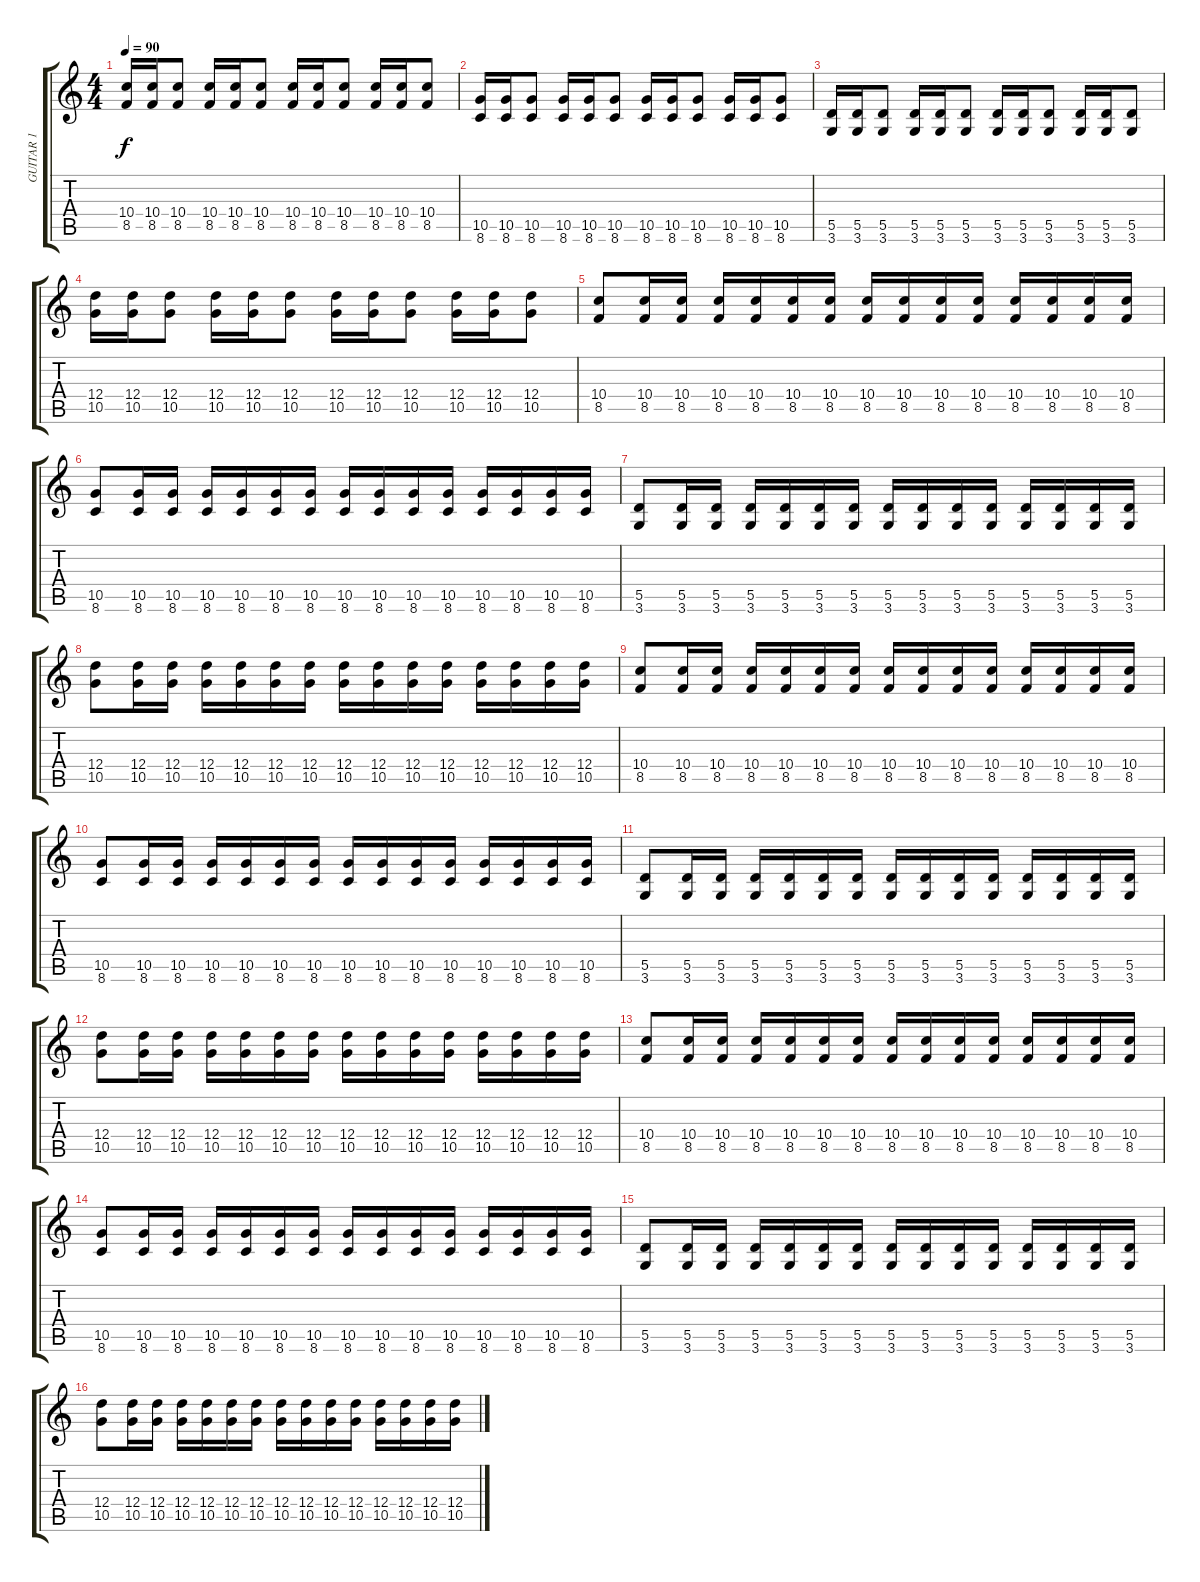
\track ("GUITAR 1" "GUITAR 1") {instrument overdrivenguitar}
\staff {score tabs}
\tuning (E4 B3 G3 D3 A2 E2) {hide}
\ts (4 4)
\tempo 90
\clef g2
\ks c
(10.4 8.5).16{dy f} (10.4 8.5).16 (10.4 8.5).8 (10.4 8.5).16 (10.4 8.5).16 (10.4 8.5).8 (10.4 8.5).16 (10.4 8.5).16 (10.4 8.5).8 (10.4 8.5).16 (10.4 8.5).16 (10.4 8.5).8 |
(10.5 8.6).16 (10.5 8.6).16 (10.5 8.6).8 (10.5 8.6).16 (10.5 8.6).16 (10.5 8.6).8 (10.5 8.6).16 (10.5 8.6).16 (10.5 8.6).8 (10.5 8.6).16 (10.5 8.6).16 (10.5 8.6).8 |
(5.5 3.6).16 (5.5 3.6).16 (5.5 3.6).8 (5.5 3.6).16 (5.5 3.6).16 (5.5 3.6).8 (5.5 3.6).16 (5.5 3.6).16 (5.5 3.6).8 (5.5 3.6).16 (5.5 3.6).16 (5.5 3.6).8 |
(12.4 10.5).16 (12.4 10.5).16 (12.4 10.5).8 (12.4 10.5).16 (12.4 10.5).16 (12.4 10.5).8 (12.4 10.5).16 (12.4 10.5).16 (12.4 10.5).8 (12.4 10.5).16 (12.4 10.5).16 (12.4 10.5).8 |
(10.4 8.5).8 (10.4 8.5).16 (10.4 8.5).16 (10.4 8.5).16 (10.4 8.5).16 (10.4 8.5).16 (10.4 8.5).16 (10.4 8.5).16 (10.4 8.5).16 (10.4 8.5).16 (10.4 8.5).16 (10.4 8.5).16 (10.4 8.5).16 (10.4 8.5).16 (10.4 8.5).16 |
(10.5 8.6).8 (10.5 8.6).16 (10.5 8.6).16 (10.5 8.6).16 (10.5 8.6).16 (10.5 8.6).16 (10.5 8.6).16 (10.5 8.6).16 (10.5 8.6).16 (10.5 8.6).16 (10.5 8.6).16 (10.5 8.6).16 (10.5 8.6).16 (10.5 8.6).16 (10.5 8.6).16 |
(5.5 3.6).8 (5.5 3.6).16 (5.5 3.6).16 (5.5 3.6).16 (5.5 3.6).16 (5.5 3.6).16 (5.5 3.6).16 (5.5 3.6).16 (5.5 3.6).16 (5.5 3.6).16 (5.5 3.6).16 (5.5 3.6).16 (5.5 3.6).16 (5.5 3.6).16 (5.5 3.6).16 |
(12.4 10.5).8 (12.4 10.5).16 (12.4 10.5).16 (12.4 10.5).16 (12.4 10.5).16 (12.4 10.5).16 (12.4 10.5).16 (12.4 10.5).16 (12.4 10.5).16 (12.4 10.5).16 (12.4 10.5).16 (12.4 10.5).16 (12.4 10.5).16 (12.4 10.5).16 (12.4 10.5).16 |
(10.4 8.5).8 (10.4 8.5).16 (10.4 8.5).16 (10.4 8.5).16 (10.4 8.5).16 (10.4 8.5).16 (10.4 8.5).16 (10.4 8.5).16 (10.4 8.5).16 (10.4 8.5).16 (10.4 8.5).16 (10.4 8.5).16 (10.4 8.5).16 (10.4 8.5).16 (10.4 8.5).16 |
(10.5 8.6).8 (10.5 8.6).16 (10.5 8.6).16 (10.5 8.6).16 (10.5 8.6).16 (10.5 8.6).16 (10.5 8.6).16 (10.5 8.6).16 (10.5 8.6).16 (10.5 8.6).16 (10.5 8.6).16 (10.5 8.6).16 (10.5 8.6).16 (10.5 8.6).16 (10.5 8.6).16 |
(5.5 3.6).8 (5.5 3.6).16 (5.5 3.6).16 (5.5 3.6).16 (5.5 3.6).16 (5.5 3.6).16 (5.5 3.6).16 (5.5 3.6).16 (5.5 3.6).16 (5.5 3.6).16 (5.5 3.6).16 (5.5 3.6).16 (5.5 3.6).16 (5.5 3.6).16 (5.5 3.6).16 |
(12.4 10.5).8 (12.4 10.5).16 (12.4 10.5).16 (12.4 10.5).16 (12.4 10.5).16 (12.4 10.5).16 (12.4 10.5).16 (12.4 10.5).16 (12.4 10.5).16 (12.4 10.5).16 (12.4 10.5).16 (12.4 10.5).16 (12.4 10.5).16 (12.4 10.5).16 (12.4 10.5).16 |
(10.4 8.5).8 (10.4 8.5).16 (10.4 8.5).16 (10.4 8.5).16 (10.4 8.5).16 (10.4 8.5).16 (10.4 8.5).16 (10.4 8.5).16 (10.4 8.5).16 (10.4 8.5).16 (10.4 8.5).16 (10.4 8.5).16 (10.4 8.5).16 (10.4 8.5).16 (10.4 8.5).16 |
(10.5 8.6).8 (10.5 8.6).16 (10.5 8.6).16 (10.5 8.6).16 (10.5 8.6).16 (10.5 8.6).16 (10.5 8.6).16 (10.5 8.6).16 (10.5 8.6).16 (10.5 8.6).16 (10.5 8.6).16 (10.5 8.6).16 (10.5 8.6).16 (10.5 8.6).16 (10.5 8.6).16 |
(5.5 3.6).8 (5.5 3.6).16 (5.5 3.6).16 (5.5 3.6).16 (5.5 3.6).16 (5.5 3.6).16 (5.5 3.6).16 (5.5 3.6).16 (5.5 3.6).16 (5.5 3.6).16 (5.5 3.6).16 (5.5 3.6).16 (5.5 3.6).16 (5.5 3.6).16 (5.5 3.6).16 |
(12.4 10.5).8 (12.4 10.5).16 (12.4 10.5).16 (12.4 10.5).16 (12.4 10.5).16 (12.4 10.5).16 (12.4 10.5).16 (12.4 10.5).16 (12.4 10.5).16 (12.4 10.5).16 (12.4 10.5).16 (12.4 10.5).16 (12.4 10.5).16 (12.4 10.5).16 (12.4 10.5).16
